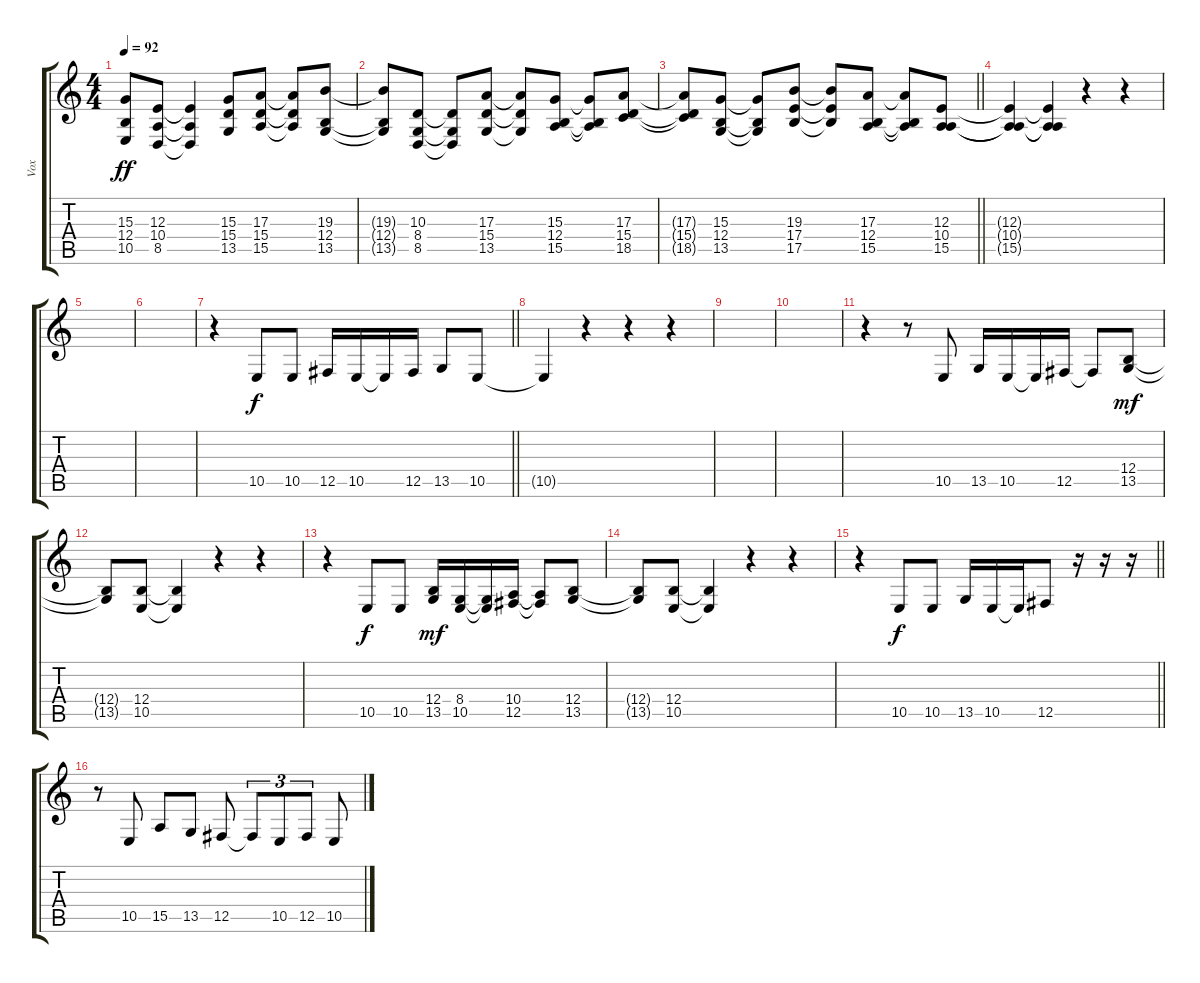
\track ("Vox" "Vox") {instrument fx7echoes}
\staff {score tabs}
\tuning (Db4 Ab3 E3 B2 Gb2 Db2) {hide}
\ts (4 4)
\tempo 92
\clef g2
\ks c
(15.3{t} 12.4{t} 10.5{t}).8{dy ff} (12.3 10.4 8.5).8 (12.3{t} 10.4{t} 8.5{t}).4 (15.3 15.4 13.5).8 (17.3 15.4 15.5).8 (17.3{t} 15.4{t} 15.5{t}).8 (19.3 12.4 13.5).8 |
(19.3{t} 12.4{t} 13.5{t}).8 (10.3 8.4 8.5).8 (10.3{t} 8.4{t} 8.5{t}).8 (17.3 15.4 13.5).8 (17.3{t} 15.4{t} 13.5{t}).8 (15.3 12.4 15.5).8 (15.3{t} 12.4{t} 15.5{t}).8 (17.3 15.4 18.5).8 |
\barLineRight lightlight
(17.3{t} 15.4{t} 18.5{t}).8 (15.3 12.4 13.5).8 (15.3{t} 12.4{t} 13.5{t}).8 (19.3 17.4 17.5).8 (19.3{t} 17.4{t} 17.5{t}).8 (17.3 12.4 15.5).8 (17.3{t} 12.4{t} 15.5{t}).8 (12.3 10.4 15.5).8 |
\section ("" "")
(12.3{t} 10.4{t} 15.5{t}).4 (12.3{t} 10.4{t} 15.5{t}).4 r.4 r.4 |
|
|
\barLineRight lightlight
r.4 10.5.8{dy f} 10.5.8 12.5.16 10.5.16 10.5{t}.16 12.5.16 13.5.8 10.5.8 |
\section ("" "")
10.5{t}.4 r.4 r.4 r.4 |
|
|
r.4 r.8 10.5.8 13.5.16 10.5.16 10.5{t}.16 12.5.16 12.5{t}.8 (12.4 13.5).8{dy mf} |
(12.4{t} 13.5{t}).8 (12.4 10.5).8 (12.4{t} 10.5{t}).4 r.4 r.4 |
r.4 10.5.8{dy f} 10.5.8 (12.4 13.5).16{dy mf} (8.4 10.5).16 (8.4{t} 10.5{t}).16 (10.4 12.5).16 (10.4{t} 12.5{t}).8 (12.4 13.5).8 |
(12.4{t} 13.5{t}).8 (12.4 10.5).8 (12.4{t} 10.5{t}).4 r.4 r.4 |
\barLineRight lightlight
r.4 10.5.8{dy f} 10.5.8 13.5.16 10.5.16 10.5{t}.16 12.5.8 r.16 r.16 r.16 |
\section ("" "")
r.8 10.5.8 15.5.8 13.5.8 12.5.8 12.5{t}.8{tu (3 2)} 10.5.8{tu (3 2)} 12.5.8{tu (3 2)} 10.5.8
